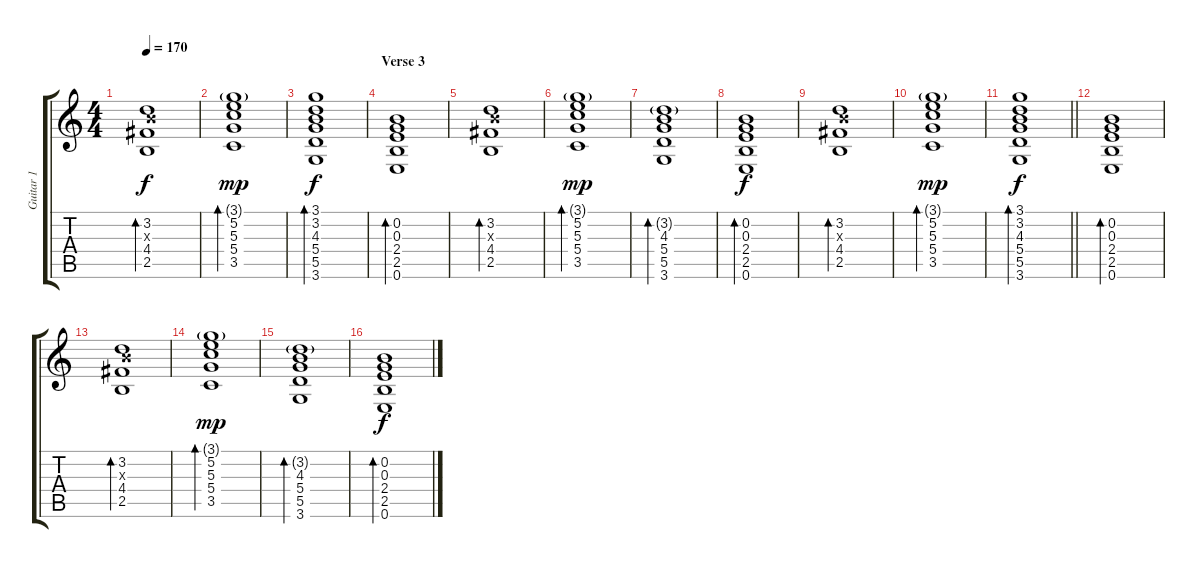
\track ("Guitar 1" "Guitar 1") {instrument electricguitarclean}
\staff {score tabs}
\tuning (E4 B3 G3 D3 A2 E2) {hide}
\ts (4 4)
\tempo 170
\clef g2
\ks c
(3.2 4.3{x} 4.4 2.5).1{bd 30 dy f} |
(3.1{g} 5.2 5.3 5.4 3.5).1{bd 30 dy mp} |
(3.1 3.2 4.3 5.4 5.5 3.6).1{bd 30 dy f} |
\section ("" "Verse 3")
(0.2 0.3 2.4 2.5 0.6).1{bd 30} |
(3.2 4.3{x} 4.4 2.5).1{bd 30} |
(3.1{g} 5.2 5.3 5.4 3.5).1{bd 30 dy mp} |
(3.2{g} 4.3 5.4 5.5 3.6).1{bd 30} |
(0.2 0.3 2.4 2.5 0.6).1{bd 30 dy f} |
(3.2 4.3{x} 4.4 2.5).1{bd 30} |
(3.1{g} 5.2 5.3 5.4 3.5).1{bd 30 dy mp} |
\barLineRight lightlight
(3.1 3.2 4.3 5.4 5.5 3.6).1{bd 30 dy f} |
(0.2 0.3 2.4 2.5 0.6).1{bd 30} |
(3.2 4.3{x} 4.4 2.5).1{bd 30} |
(3.1{g} 5.2 5.3 5.4 3.5).1{bd 30 dy mp} |
(3.2{g} 4.3 5.4 5.5 3.6).1{bd 30} |
(0.2 0.3 2.4 2.5 0.6).1{bd 30 dy f}
